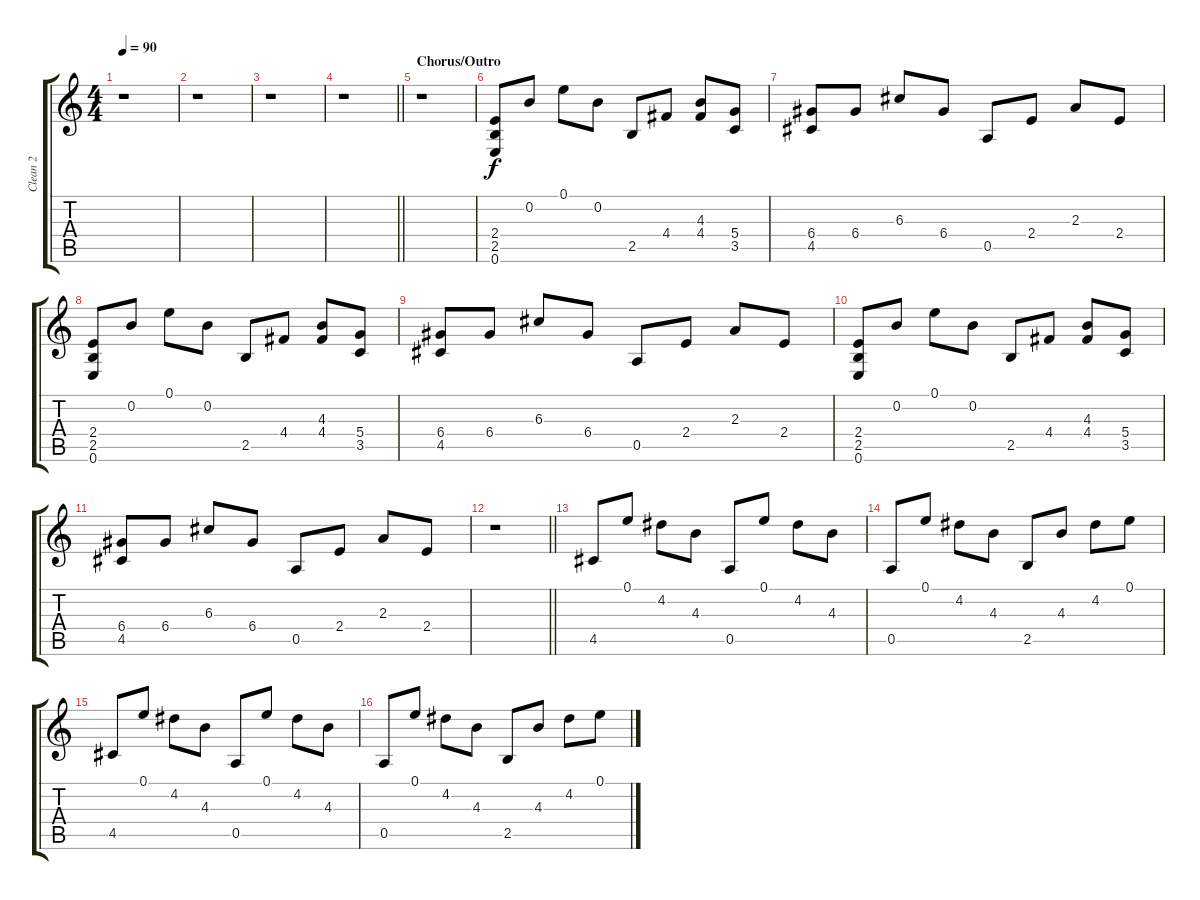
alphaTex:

\track ("Clean 2" "Clean 2") {mute instrument acousticguitarsteel}
\staff {score tabs}
\tuning (E4 B3 G3 D3 A2 E2) {hide}
\ts (4 4)
\tempo 90
\clef g2
\ks c
r.1{dy f} |
r.1 |
r.1 |
\barLineRight lightlight
r.1 |
\section ("" "Chorus/Outro")
r.1 |
(2.4 2.5 0.6).8 0.2.8 0.1.8 0.2.8 2.5.8 4.4.8 (4.3 4.4).8 (5.4 3.5).8 |
(6.4 4.5).8 6.4.8 6.3.8 6.4.8 0.5.8 2.4.8 2.3.8 2.4.8 |
(2.4 2.5 0.6).8 0.2.8 0.1.8 0.2.8 2.5.8 4.4.8 (4.3 4.4).8 (5.4 3.5).8 |
(6.4 4.5).8 6.4.8 6.3.8 6.4.8 0.5.8 2.4.8 2.3.8 2.4.8 |
(2.4 2.5 0.6).8 0.2.8 0.1.8 0.2.8 2.5.8 4.4.8 (4.3 4.4).8 (5.4 3.5).8 |
(6.4 4.5).8 6.4.8 6.3.8 6.4.8 0.5.8 2.4.8 2.3.8 2.4.8 |
\barLineRight lightlight
r.1 |
4.5.8 0.1.8 4.2.8 4.3.8 0.5.8 0.1.8 4.2.8 4.3.8 |
0.5.8 0.1.8 4.2.8 4.3.8 2.5.8 4.3.8 4.2.8 0.1.8 |
4.5.8 0.1.8 4.2.8 4.3.8 0.5.8 0.1.8 4.2.8 4.3.8 |
0.5.8 0.1.8 4.2.8 4.3.8 2.5.8 4.3.8 4.2.8 0.1.8
